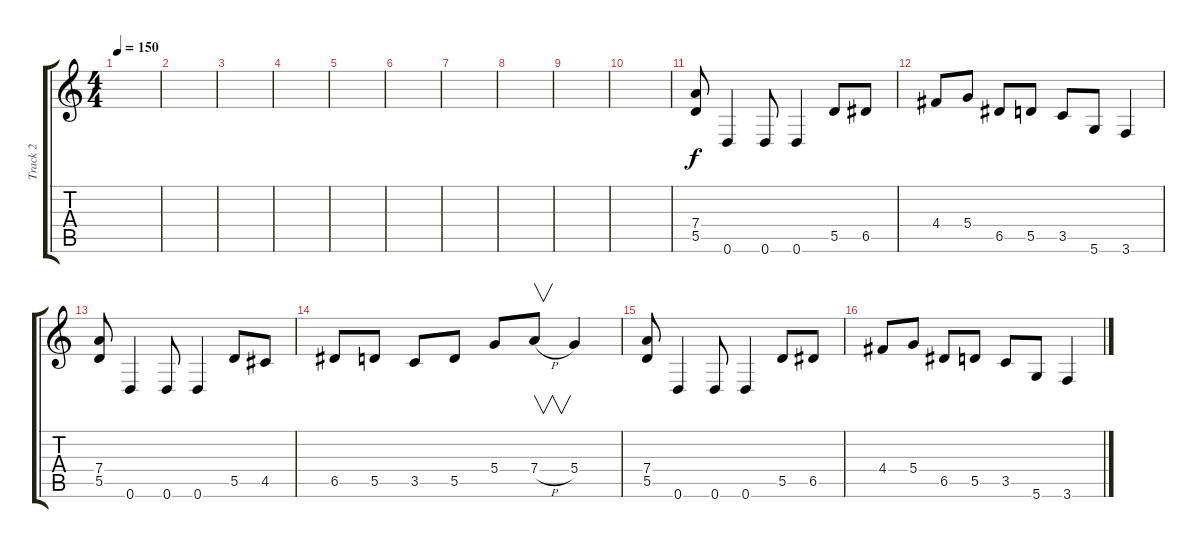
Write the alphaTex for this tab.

\track ("Track 2" "Track 2") {instrument distortionguitar}
\staff {score tabs}
\tuning (E4 B3 G3 D3 A2 D2) {hide}
\ts (4 4)
\tempo 150
\clef g2
\ks c
|
|
|
|
|
|
|
|
|
|
(7.4 5.5).8 0.6.4 0.6.8 0.6.4 5.5.8 6.5.8 |
4.4.8 5.4.8 6.5.8 5.5.8 3.5.8 5.6.8 3.6.4 |
(7.4 5.5).8 0.6.4 0.6.8 0.6.4 5.5.8 4.5.8 |
6.5.8 5.5.8 3.5.8 5.5.8 5.4.8 7.4{h}.8{v} 5.4.4 |
(7.4 5.5).8 0.6.4 0.6.8 0.6.4 5.5.8 6.5.8 |
4.4.8 5.4.8 6.5.8 5.5.8 3.5.8 5.6.8 3.6.4
